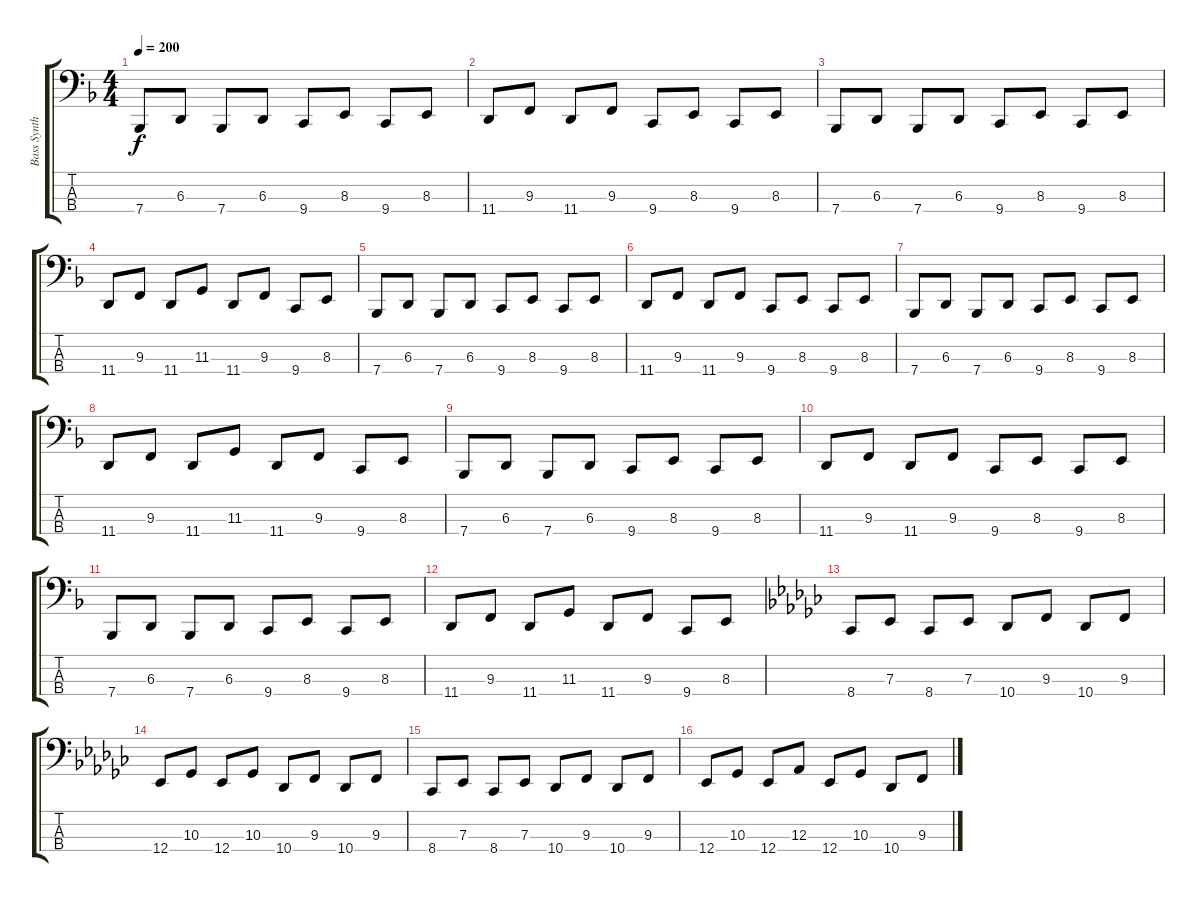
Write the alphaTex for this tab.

\track ("Bass Synth" "Bass Synth") {instrument lead8bassandlead}
\staff {score tabs}
\tuning (Gb2 Db2 Ab1 Eb1) {hide}
\ts (4 4)
\tempo 200
\clef f4
\ks dminor
7.4.8{dy f} 6.3.8 7.4.8 6.3.8 9.4.8 8.3.8 9.4.8 8.3.8 |
11.4.8 9.3.8 11.4.8 9.3.8 9.4.8 8.3.8 9.4.8 8.3.8 |
7.4.8 6.3.8 7.4.8 6.3.8 9.4.8 8.3.8 9.4.8 8.3.8 |
11.4.8 9.3.8 11.4.8 11.3.8 11.4.8 9.3.8 9.4.8 8.3.8 |
7.4.8 6.3.8 7.4.8 6.3.8 9.4.8 8.3.8 9.4.8 8.3.8 |
11.4.8 9.3.8 11.4.8 9.3.8 9.4.8 8.3.8 9.4.8 8.3.8 |
7.4.8 6.3.8 7.4.8 6.3.8 9.4.8 8.3.8 9.4.8 8.3.8 |
11.4.8 9.3.8 11.4.8 11.3.8 11.4.8 9.3.8 9.4.8 8.3.8 |
7.4.8 6.3.8 7.4.8 6.3.8 9.4.8 8.3.8 9.4.8 8.3.8 |
11.4.8 9.3.8 11.4.8 9.3.8 9.4.8 8.3.8 9.4.8 8.3.8 |
7.4.8 6.3.8 7.4.8 6.3.8 9.4.8 8.3.8 9.4.8 8.3.8 |
11.4.8 9.3.8 11.4.8 11.3.8 11.4.8 9.3.8 9.4.8 8.3.8 |
\ks ebminor
8.4.8 7.3.8 8.4.8 7.3.8 10.4.8 9.3.8 10.4.8 9.3.8 |
12.4.8 10.3.8 12.4.8 10.3.8 10.4.8 9.3.8 10.4.8 9.3.8 |
8.4.8 7.3.8 8.4.8 7.3.8 10.4.8 9.3.8 10.4.8 9.3.8 |
12.4.8 10.3.8 12.4.8 12.3.8 12.4.8 10.3.8 10.4.8 9.3.8
